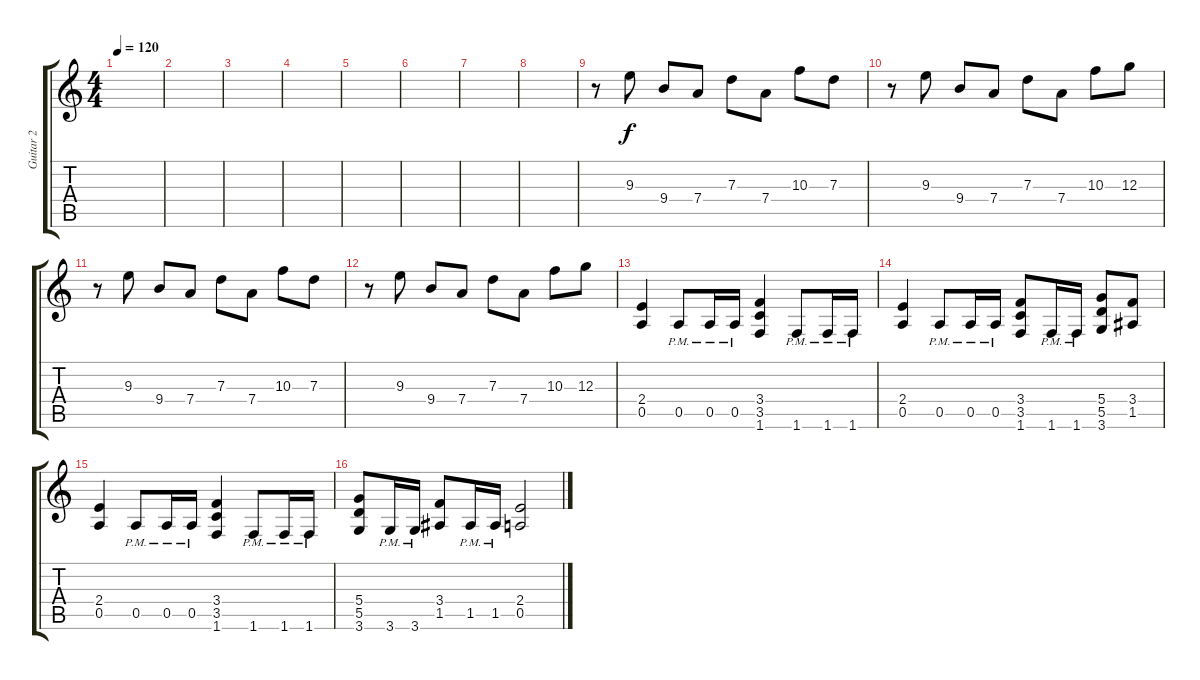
\track ("Guitar 2" "Guitar 2") {instrument distortionguitar}
\staff {score tabs}
\tuning (E4 B3 G3 D3 A2 E2) {hide}
\ts (4 4)
\tempo 120
\clef g2
\ks c
|
|
|
|
|
|
|
|
r.8{volume 13 balance 8 instrument distortionguitar} 9.3.8 9.4.8 7.4.8 7.3.8 7.4.8 10.3.8 7.3.8 |
r.8 9.3.8 9.4.8 7.4.8 7.3.8 7.4.8 10.3.8 12.3.8 |
r.8 9.3.8 9.4.8 7.4.8 7.3.8 7.4.8 10.3.8 7.3.8 |
r.8 9.3.8 9.4.8 7.4.8 7.3.8 7.4.8 10.3.8 12.3.8 |
(2.4 0.5).4{instrument distortionguitar} 0.5{pm}.8 0.5{pm}.16 0.5{pm}.16 (3.4 3.5 1.6).4 1.6{pm}.8 1.6{pm}.16 1.6{pm}.16 |
(2.4 0.5).4{instrument distortionguitar} 0.5{pm}.8 0.5{pm}.16 0.5{pm}.16 (3.4 3.5 1.6).8 1.6{pm}.16 1.6{pm}.16 (5.4 5.5 3.6).8 (3.4 1.5).8 |
(2.4 0.5).4{instrument distortionguitar} 0.5{pm}.8 0.5{pm}.16 0.5{pm}.16 (3.4 3.5 1.6).4 1.6{pm}.8 1.6{pm}.16 1.6{pm}.16 |
(5.4 5.5 3.6).8 3.6{pm}.16 3.6{pm}.16 (3.4 1.5).8 1.5{pm}.16 1.5{pm}.16 (2.4 0.5).2
